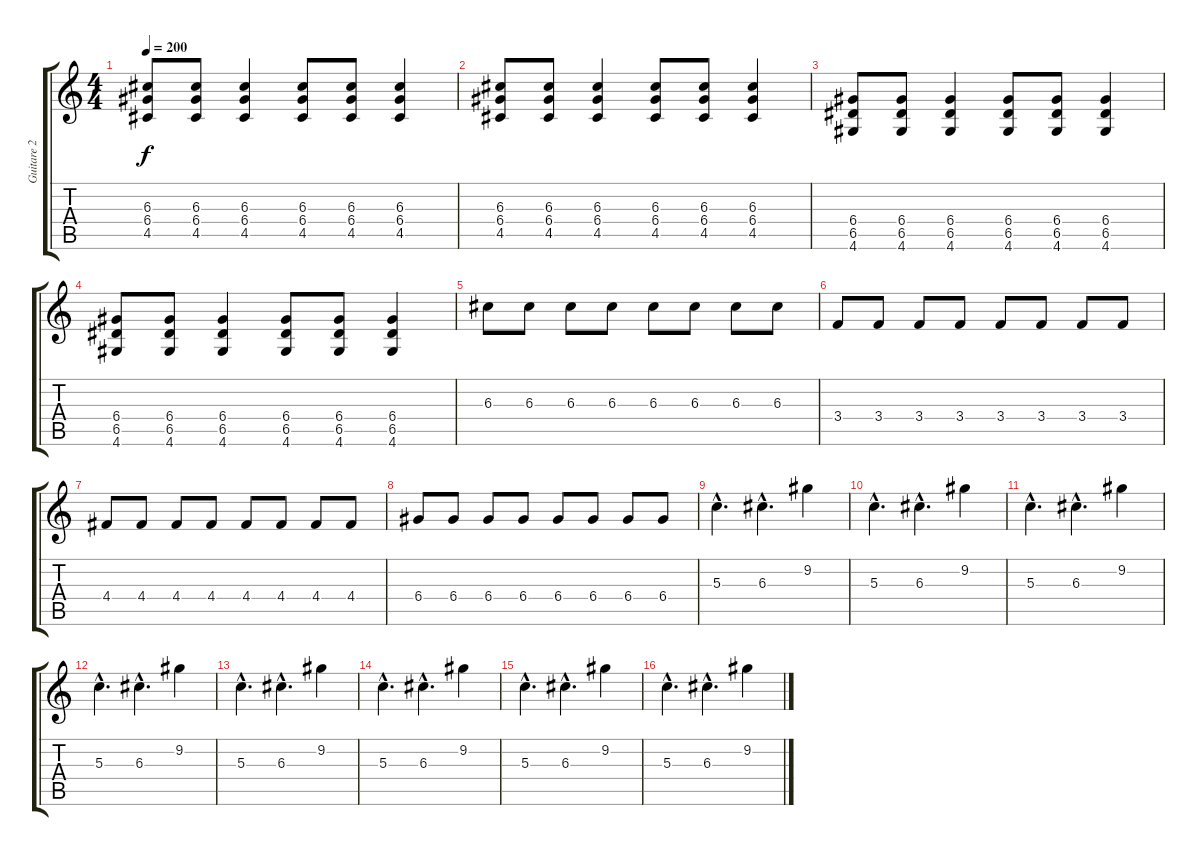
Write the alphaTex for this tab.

\track ("Guitare 2" "Guitare 2") {instrument distortionguitar}
\staff {score tabs}
\tuning (E4 B3 G3 D3 A2 E2) {hide}
\ts (4 4)
\tempo 200
\clef g2
\ks c
(6.3 6.4 4.5).8{dy f} (6.3 6.4 4.5).8 (6.3 6.4 4.5).4 (6.3 6.4 4.5).8 (6.3 6.4 4.5).8 (6.3 6.4 4.5).4 |
(6.3 6.4 4.5).8 (6.3 6.4 4.5).8 (6.3 6.4 4.5).4 (6.3 6.4 4.5).8 (6.3 6.4 4.5).8 (6.3 6.4 4.5).4 |
(6.4 6.5 4.6).8 (6.4 6.5 4.6).8 (6.4 6.5 4.6).4 (6.4 6.5 4.6).8 (6.4 6.5 4.6).8 (6.4 6.5 4.6).4 |
(6.4 6.5 4.6).8 (6.4 6.5 4.6).8 (6.4 6.5 4.6).4 (6.4 6.5 4.6).8 (6.4 6.5 4.6).8 (6.4 6.5 4.6).4 |
6.3.8 6.3.8 6.3.8 6.3.8 6.3.8 6.3.8 6.3.8 6.3.8 |
3.4.8 3.4.8 3.4.8 3.4.8 3.4.8 3.4.8 3.4.8 3.4.8 |
4.4.8 4.4.8 4.4.8 4.4.8 4.4.8 4.4.8 4.4.8 4.4.8 |
6.4.8 6.4.8 6.4.8 6.4.8 6.4.8 6.4.8 6.4.8 6.4.8 |
5.3{hac}.4{d instrument acousticguitarsteel} 6.3{hac}.4{d} 9.2.4 |
5.3{hac}.4{d instrument acousticguitarsteel} 6.3{hac}.4{d} 9.2.4 |
5.3{hac}.4{d instrument acousticguitarsteel} 6.3{hac}.4{d} 9.2.4 |
5.3{hac}.4{d instrument acousticguitarsteel} 6.3{hac}.4{d} 9.2.4 |
5.3{hac}.4{d instrument acousticguitarsteel} 6.3{hac}.4{d} 9.2.4 |
5.3{hac}.4{d instrument acousticguitarsteel} 6.3{hac}.4{d} 9.2.4 |
5.3{hac}.4{d instrument acousticguitarsteel} 6.3{hac}.4{d} 9.2.4 |
5.3{hac}.4{d instrument acousticguitarsteel} 6.3{hac}.4{d} 9.2.4
